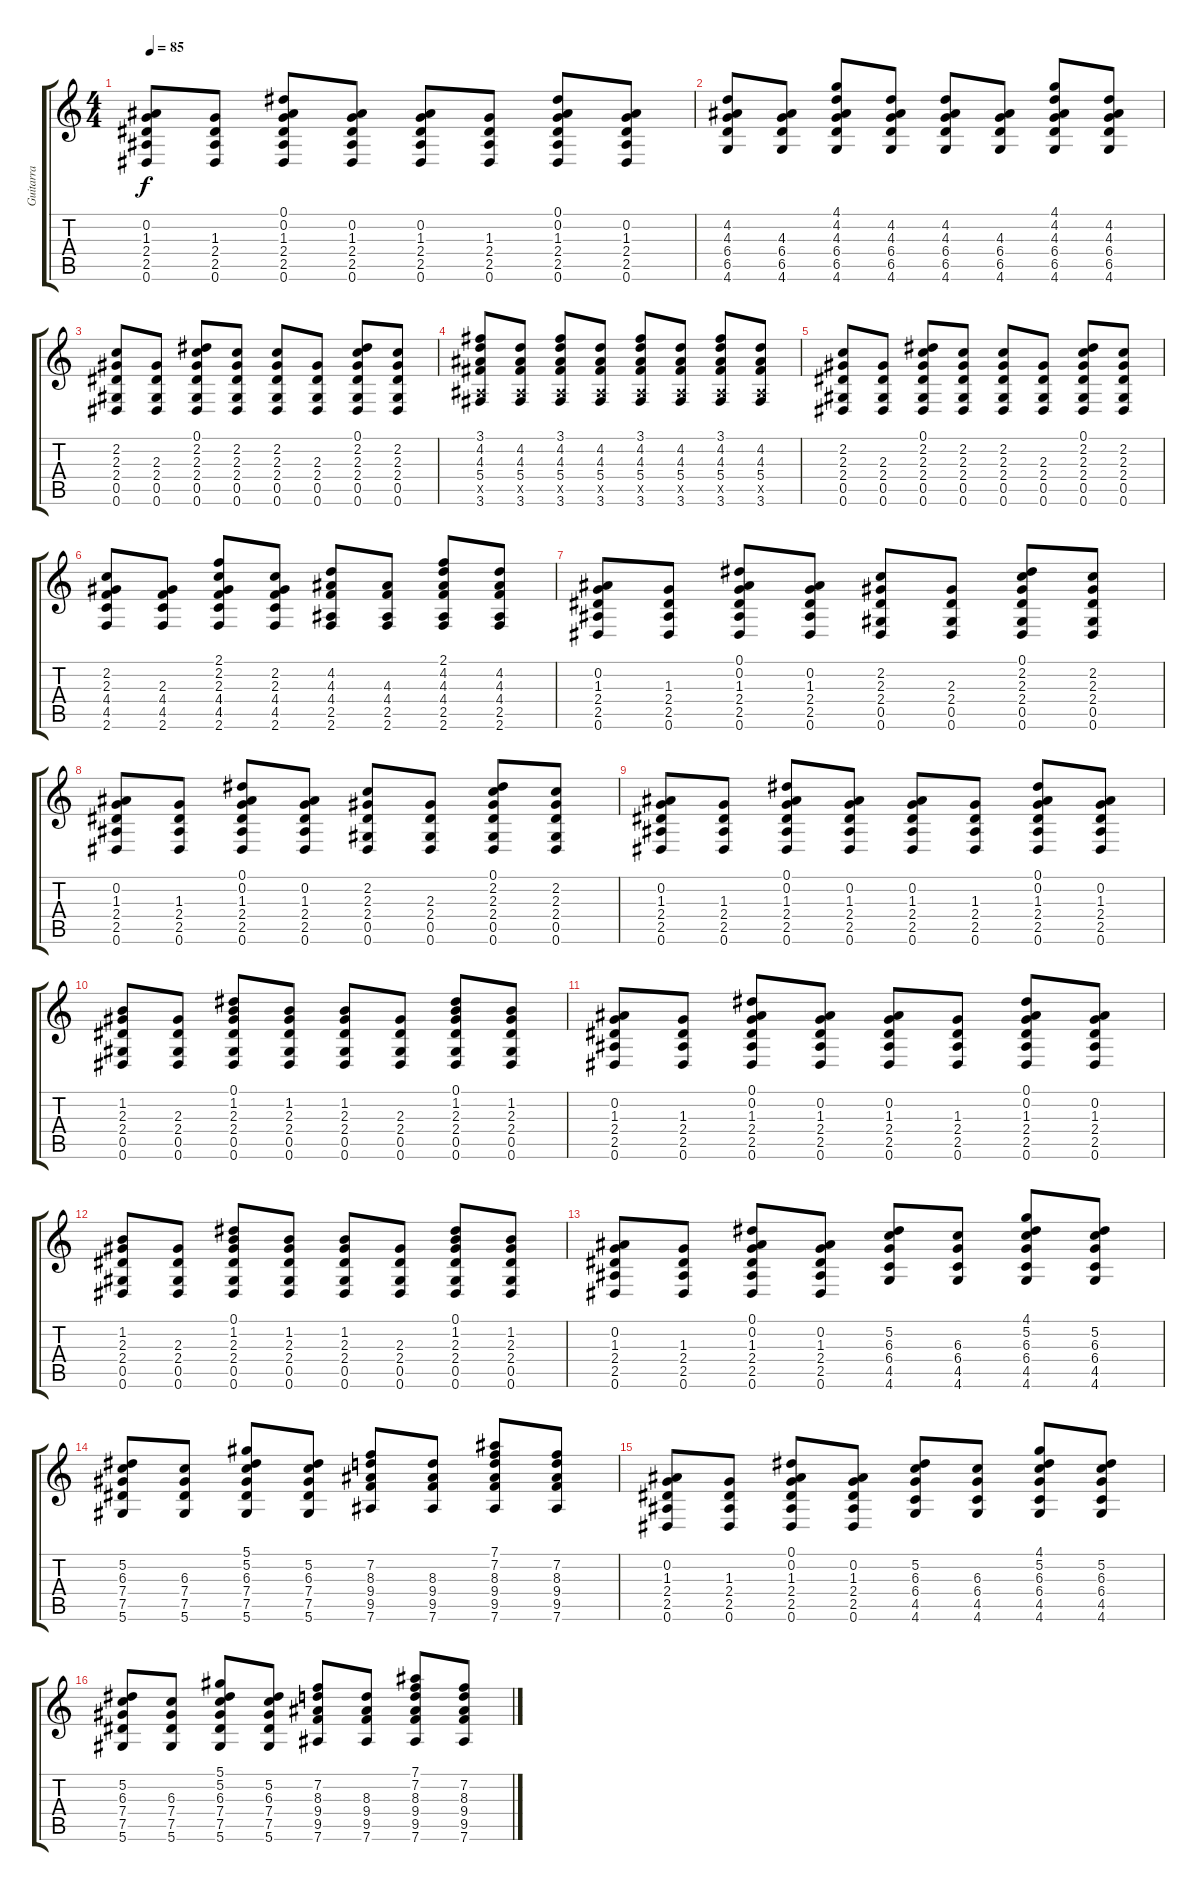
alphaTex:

\track ("Guitarra" "Guitarra") {instrument acousticguitarsteel}
\staff {score tabs}
\tuning (Eb4 Bb3 Gb3 Db3 Ab2 Eb2) {hide}
\ts (4 4)
\tempo 85
\clef g2
\ks c
(0.2 1.3 2.4 2.5 0.6).8{dy f volume 9} (1.3 2.4 2.5 0.6).8 (0.1 0.2 1.3 2.4 2.5 0.6).8 (0.2 1.3 2.4 2.5 0.6).8 (0.2 1.3 2.4 2.5 0.6).8 (1.3 2.4 2.5 0.6).8 (0.1 0.2 1.3 2.4 2.5 0.6).8 (0.2 1.3 2.4 2.5 0.6).8 |
(4.2 4.3 6.4 6.5 4.6).8 (4.3 6.4 6.5 4.6).8 (4.1 4.2 4.3 6.4 6.5 4.6).8 (4.2 4.3 6.4 6.5 4.6).8 (4.2 4.3 6.4 6.5 4.6).8 (4.3 6.4 6.5 4.6).8 (4.1 4.2 4.3 6.4 6.5 4.6).8 (4.2 4.3 6.4 6.5 4.6).8 |
(2.2 2.3 2.4 0.5 0.6).8 (2.3 2.4 0.5 0.6).8 (0.1 2.2 2.3 2.4 0.5 0.6).8 (2.2 2.3 2.4 0.5 0.6).8 (2.2 2.3 2.4 0.5 0.6).8 (2.3 2.4 0.5 0.6).8 (0.1 2.2 2.3 2.4 0.5 0.6).8 (2.2 2.3 2.4 0.5 0.6).8 |
(3.1 4.2 4.3 5.4 2.5{x} 3.6).8 (4.2 4.3 5.4 2.5{x} 3.6).8 (3.1 4.2 4.3 5.4 2.5{x} 3.6).8 (4.2 4.3 5.4 2.5{x} 3.6).8 (3.1 4.2 4.3 5.4 2.5{x} 3.6).8 (4.2 4.3 5.4 2.5{x} 3.6).8 (3.1 4.2 4.3 5.4 2.5{x} 3.6).8 (4.2 4.3 5.4 2.5{x} 3.6).8 |
(2.2 2.3 2.4 0.5 0.6).8 (2.3 2.4 0.5 0.6).8 (0.1 2.2 2.3 2.4 0.5 0.6).8 (2.2 2.3 2.4 0.5 0.6).8 (2.2 2.3 2.4 0.5 0.6).8 (2.3 2.4 0.5 0.6).8 (0.1 2.2 2.3 2.4 0.5 0.6).8 (2.2 2.3 2.4 0.5 0.6).8 |
(2.2 2.3 4.4 4.5 2.6).8 (2.3 4.4 4.5 2.6).8 (2.1 2.2 2.3 4.4 4.5 2.6).8 (2.2 2.3 4.4 4.5 2.6).8 (4.2 4.3 4.4 2.5 2.6).8 (4.3 4.4 2.5 2.6).8 (2.1 4.2 4.3 4.4 2.5 2.6).8 (4.2 4.3 4.4 2.5 2.6).8 |
(0.2 1.3 2.4 2.5 0.6).8 (1.3 2.4 2.5 0.6).8 (0.1 0.2 1.3 2.4 2.5 0.6).8 (0.2 1.3 2.4 2.5 0.6).8 (2.2 2.3 2.4 0.5 0.6).8 (2.3 2.4 0.5 0.6).8 (0.1 2.2 2.3 2.4 0.5 0.6).8 (2.2 2.3 2.4 0.5 0.6).8 |
(0.2 1.3 2.4 2.5 0.6).8 (1.3 2.4 2.5 0.6).8 (0.1 0.2 1.3 2.4 2.5 0.6).8 (0.2 1.3 2.4 2.5 0.6).8 (2.2 2.3 2.4 0.5 0.6).8 (2.3 2.4 0.5 0.6).8 (0.1 2.2 2.3 2.4 0.5 0.6).8 (2.2 2.3 2.4 0.5 0.6).8 |
(0.2 1.3 2.4 2.5 0.6).8 (1.3 2.4 2.5 0.6).8 (0.1 0.2 1.3 2.4 2.5 0.6).8 (0.2 1.3 2.4 2.5 0.6).8 (0.2 1.3 2.4 2.5 0.6).8 (1.3 2.4 2.5 0.6).8 (0.1 0.2 1.3 2.4 2.5 0.6).8 (0.2 1.3 2.4 2.5 0.6).8 |
(1.2 2.3 2.4 0.5 0.6).8 (2.3 2.4 0.5 0.6).8 (0.1 1.2 2.3 2.4 0.5 0.6).8 (1.2 2.3 2.4 0.5 0.6).8 (1.2 2.3 2.4 0.5 0.6).8 (2.3 2.4 0.5 0.6).8 (0.1 1.2 2.3 2.4 0.5 0.6).8 (1.2 2.3 2.4 0.5 0.6).8 |
(0.2 1.3 2.4 2.5 0.6).8 (1.3 2.4 2.5 0.6).8 (0.1 0.2 1.3 2.4 2.5 0.6).8 (0.2 1.3 2.4 2.5 0.6).8 (0.2 1.3 2.4 2.5 0.6).8 (1.3 2.4 2.5 0.6).8 (0.1 0.2 1.3 2.4 2.5 0.6).8 (0.2 1.3 2.4 2.5 0.6).8 |
(1.2 2.3 2.4 0.5 0.6).8 (2.3 2.4 0.5 0.6).8 (0.1 1.2 2.3 2.4 0.5 0.6).8 (1.2 2.3 2.4 0.5 0.6).8 (1.2 2.3 2.4 0.5 0.6).8 (2.3 2.4 0.5 0.6).8 (0.1 1.2 2.3 2.4 0.5 0.6).8 (1.2 2.3 2.4 0.5 0.6).8 |
(0.2 1.3 2.4 2.5 0.6).8 (1.3 2.4 2.5 0.6).8 (0.1 0.2 1.3 2.4 2.5 0.6).8 (0.2 1.3 2.4 2.5 0.6).8 (5.2 6.3 6.4 4.5 4.6).8 (6.3 6.4 4.5 4.6).8 (4.1 5.2 6.3 6.4 4.5 4.6).8 (5.2 6.3 6.4 4.5 4.6).8 |
(5.2 6.3 7.4 7.5 5.6).8 (6.3 7.4 7.5 5.6).8 (5.1 5.2 6.3 7.4 7.5 5.6).8 (5.2 6.3 7.4 7.5 5.6).8 (7.2 8.3 9.4 9.5 7.6).8 (8.3 9.4 9.5 7.6).8 (7.1 7.2 8.3 9.4 9.5 7.6).8 (7.2 8.3 9.4 9.5 7.6).8 |
(0.2 1.3 2.4 2.5 0.6).8 (1.3 2.4 2.5 0.6).8 (0.1 0.2 1.3 2.4 2.5 0.6).8 (0.2 1.3 2.4 2.5 0.6).8 (5.2 6.3 6.4 4.5 4.6).8 (6.3 6.4 4.5 4.6).8 (4.1 5.2 6.3 6.4 4.5 4.6).8 (5.2 6.3 6.4 4.5 4.6).8 |
(5.2 6.3 7.4 7.5 5.6).8 (6.3 7.4 7.5 5.6).8 (5.1 5.2 6.3 7.4 7.5 5.6).8 (5.2 6.3 7.4 7.5 5.6).8 (7.2 8.3 9.4 9.5 7.6).8 (8.3 9.4 9.5 7.6).8 (7.1 7.2 8.3 9.4 9.5 7.6).8 (7.2 8.3 9.4 9.5 7.6).8
